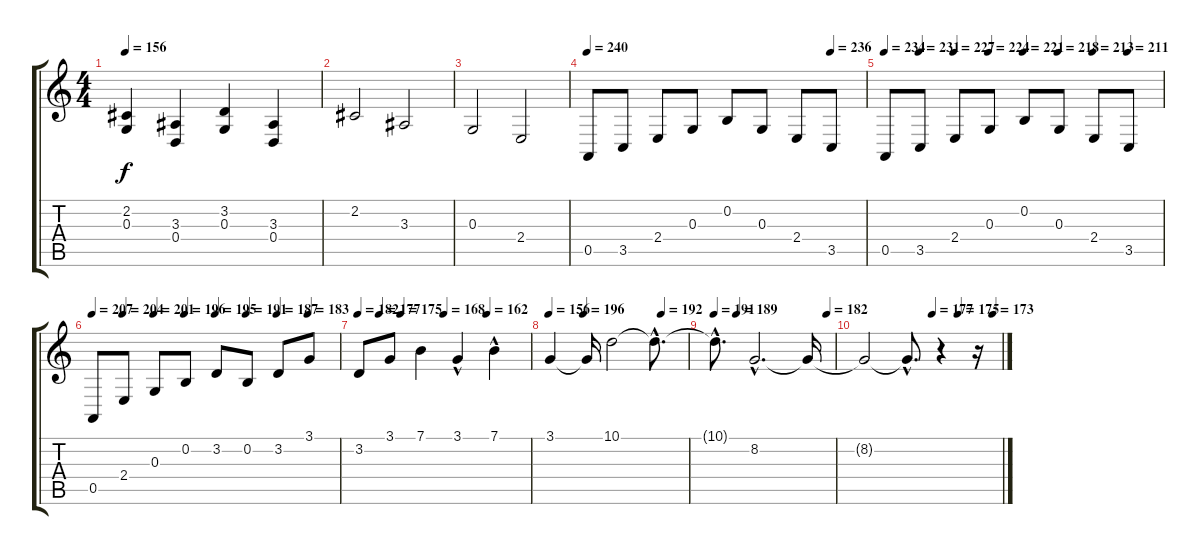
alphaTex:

\track "" {instrument electricgrandpiano}
\staff {score tabs}
\tuning (E4 B3 G3 D3 A2 E2) {hide}
\ts (4 4)
\tempo 156
\clef g2
\ks c
(2.2 0.3).4{dy f} (3.3 0.4).4 (3.2 0.3).4 (3.3 0.4).4 |
2.2.2 3.3.2 |
0.3.2 2.4.2 |
\tempo 240
\tempo (236 0.875)
0.5.8 3.5.8 2.4.8 0.3.8 0.2.8 0.3.8 2.4.8 3.5.8 |
\tempo 234
\tempo (231 0.125)
\tempo (227 0.25)
\tempo (224 0.375)
\tempo (221 0.5)
\tempo (218 0.625)
\tempo (213 0.75)
\tempo (211 0.875)
0.5.8 3.5.8 2.4.8 0.3.8 0.2.8 0.3.8 2.4.8 3.5.8 |
\tempo 207
\tempo (204 0.125)
\tempo (201 0.25)
\tempo (196 0.375)
\tempo (195 0.5)
\tempo (191 0.625)
\tempo (187 0.75)
\tempo (183 0.875)
0.5.8 2.4.8 0.3.8 0.2.8 3.2.8 0.2.8 3.2.8 3.1.8 |
\tempo 182
\tempo (177 0.125)
\tempo (175 0.25)
\tempo (168 0.5)
\tempo (162 0.75)
3.2.8 3.1.8 7.1.4 3.1{hac}.4 7.1{hac}.4 |
\tempo 156
\tempo (196 0.25)
\tempo (192 0.8125)
3.1.4 3.1{t}.16 10.1.2 10.1{hac t}.8{d} |
\tempo 191
\tempo (189 0.1875)
\tempo (182 0.9375)
10.1{hac t}.8{d} 8.2{hac}.2{d} 8.2{t}.16 |
\tempo (177 0.5)
\tempo (175 0.6875)
\tempo (173 0.9375)
8.2{t}.2 8.2{hac t}.8{d} r.4 r.16
